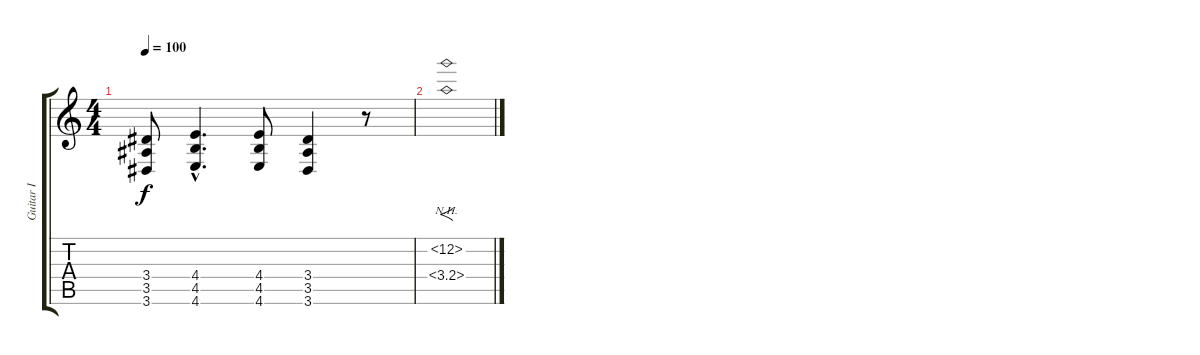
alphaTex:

\track ("Guitar I" "Guitar I") {instrument distortionguitar}
\staff {score tabs}
\tuning (D4 A3 F3 C3 G2 C2) {hide}
\ts (4 4)
\tempo 100
\clef g2
\ks c
(3.4 3.5 3.6).8{dy f} (4.4{hac} 4.5{hac} 4.6{hac}).4{d} (4.4 4.5 4.6).8 (3.4 3.5 3.6).4 r.8 |
(6.2{nh} 3.4{nh}).1{f}
